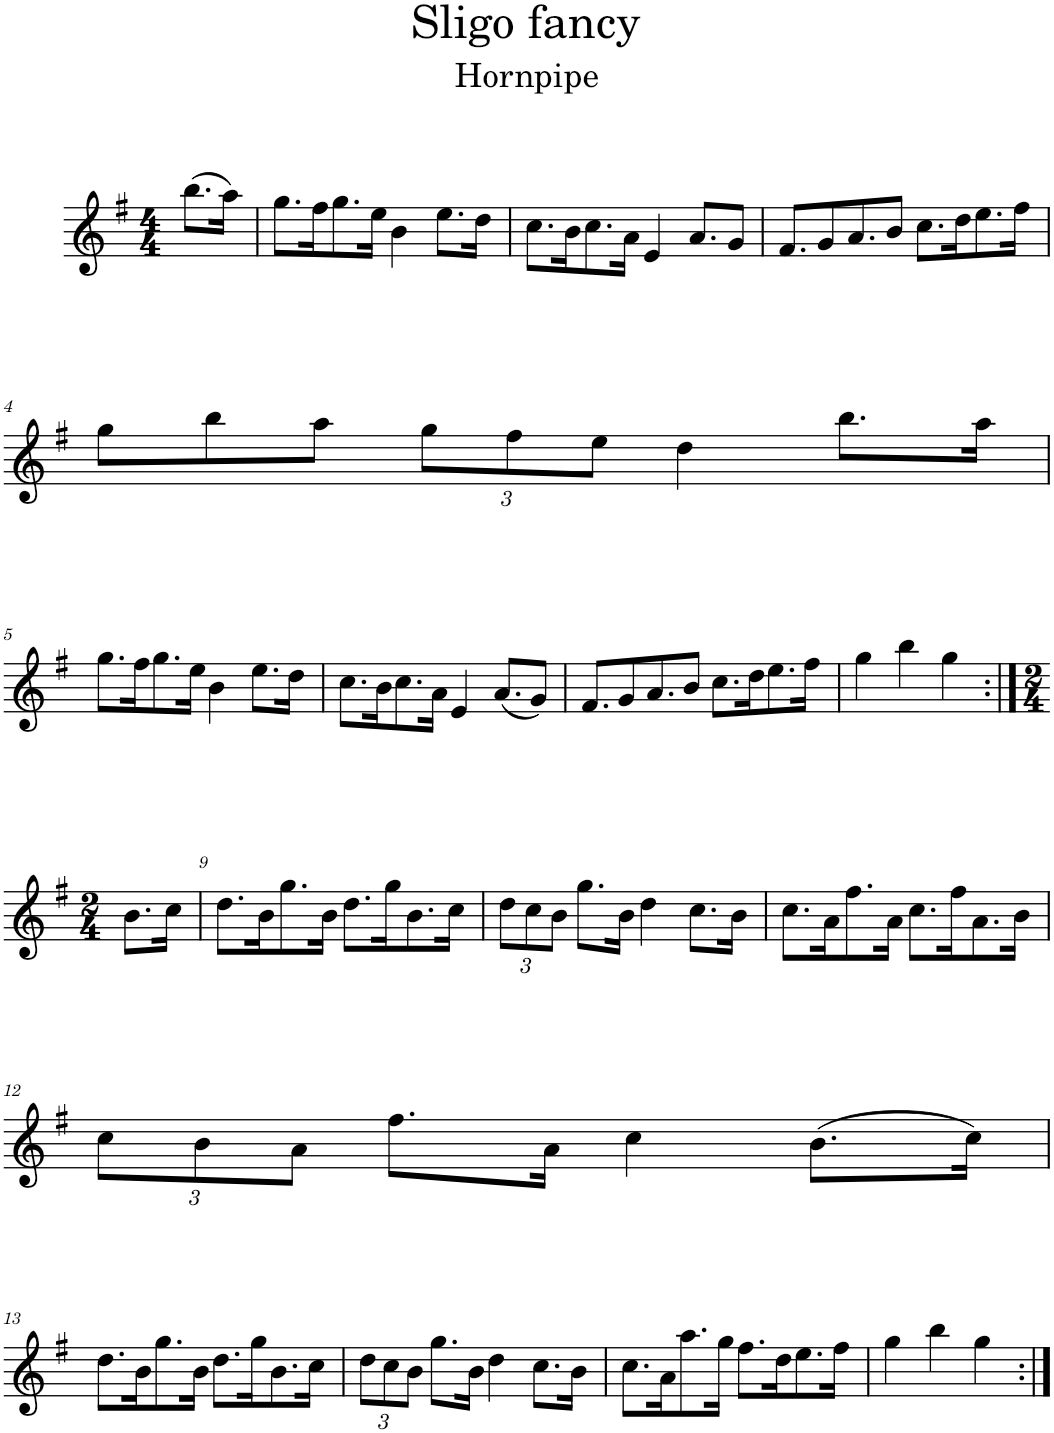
**kern
*part1
*staff1
*I"Voice
*I'V
*clefG2
*k[f#]
*M4/4
=
(>8.bb\L
16aa\Jk)
=1
8.gg\L
16ff#\K
8.gg\
16ee\Jk
4b\
8.ee\L
16dd\Jk
=2
8.cc\L
16b\K
8.cc\
16a\Jk
4e/
8.a/L
[16g/J
=3
8.f#/L
16g/J]
8g/
8.a/
8b/J
8.cc\L
16dd\K
[8ee\
16ff#\Jk
!!LO:LB:g=z
=4
8gg\L
16ee\]
8bb\
8aa\J
*Xbrackettup
12gg\L
12ff#\
12ee\J
4dd\
[8bb\L
16aa\Jk
!!LO:LB:g=z
=5
8.gg\L
16bb\L]
16ff#\K
8.gg\
16ee\Jk
4b\
8.ee\L
16dd\Jk
=6
8.cc\L
16b\K
8.cc\
16a\Jk
4e/
(<8.a/L
[16g/J)
=7
8.f#/L
16g/J]
8g/
8.a/
8b/J
8.cc\L
16dd\K
[8ee\
16ff#\Jk
=8
4gg\
16ee\]
4bb\
4gg\
!!LO:LB:g=z
=8X1:|!
*M2/4
8.b\L
16cc\Jk
=9
8.dd\L
16b\K
8.gg\
16b\Jk
8.dd\L
16gg\K
8.b\
16cc\Jk
=10
12dd\L
12cc\
12b\J
8.gg\L
16b\Jk
4dd\
8.cc\L
16b\Jk
=11
8.cc\L
16a\K
8.ff#\
16a\Jk
8.cc\L
16ff#\K
8.a\
16b\Jk
!!LO:LB:g=z
=12
12cc\L
12b\
12a\J
8.ff#\L
16a\Jk
4cc\
(>8.b\L
16cc\Jk)
!!LO:LB:g=z
=13
8.dd\L
16b\K
8.gg\
16b\Jk
8.dd\L
16gg\K
8.b\
16cc\Jk
=14
12dd\L
12cc\
12b\J
8.gg\L
16b\Jk
4dd\
8.cc\L
16b\Jk
=15
8.cc\L
16a\K
8.aa\
16gg\Jk
8.ff#\L
16dd\K
8.ee\
16ff#\Jk
=16
4gg\
4bb\
4gg\
=:|!
*-
